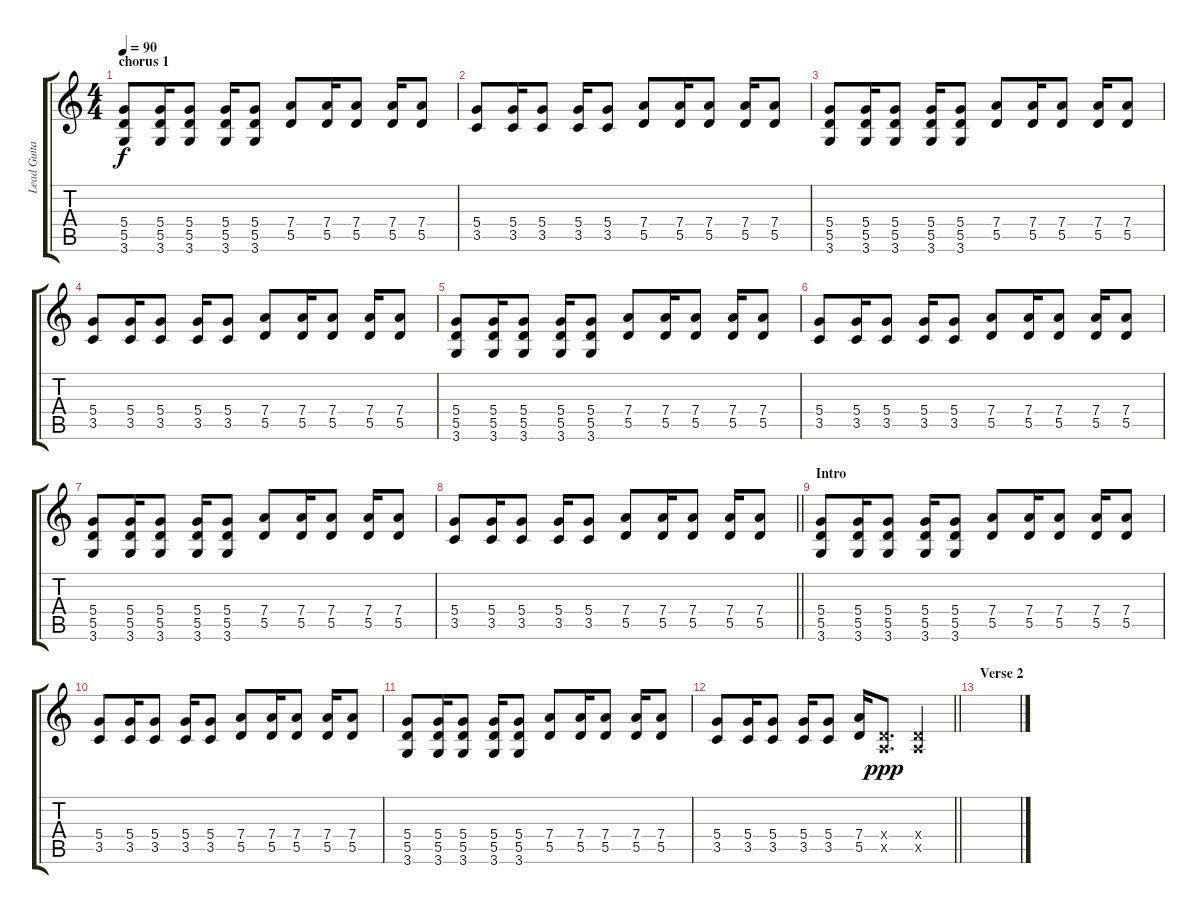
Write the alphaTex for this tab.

\track ("Lead Guitar" "Lead Guita") {instrument overdrivenguitar}
\staff {score tabs}
\tuning (E4 B3 G3 D3 A2 E2) {hide}
\ts (4 4)
\section ("" "chorus 1")
\tempo 90
\clef g2
\ks c
(5.4 5.5 3.6).8{dy f} (5.4 5.5 3.6).16 (5.4 5.5 3.6).8 (5.4 5.5 3.6).16 (5.4 5.5 3.6).8 (7.4 5.5).8 (7.4 5.5).16 (7.4 5.5).8 (7.4 5.5).16 (7.4 5.5).8 |
(5.4 3.5).8 (5.4 3.5).16 (5.4 3.5).8 (5.4 3.5).16 (5.4 3.5).8 (7.4 5.5).8 (7.4 5.5).16 (7.4 5.5).8 (7.4 5.5).16 (7.4 5.5).8 |
(5.4 5.5 3.6).8 (5.4 5.5 3.6).16 (5.4 5.5 3.6).8 (5.4 5.5 3.6).16 (5.4 5.5 3.6).8 (7.4 5.5).8 (7.4 5.5).16 (7.4 5.5).8 (7.4 5.5).16 (7.4 5.5).8 |
(5.4 3.5).8 (5.4 3.5).16 (5.4 3.5).8 (5.4 3.5).16 (5.4 3.5).8 (7.4 5.5).8 (7.4 5.5).16 (7.4 5.5).8 (7.4 5.5).16 (7.4 5.5).8 |
(5.4 5.5 3.6).8 (5.4 5.5 3.6).16 (5.4 5.5 3.6).8 (5.4 5.5 3.6).16 (5.4 5.5 3.6).8 (7.4 5.5).8 (7.4 5.5).16 (7.4 5.5).8 (7.4 5.5).16 (7.4 5.5).8 |
(5.4 3.5).8 (5.4 3.5).16 (5.4 3.5).8 (5.4 3.5).16 (5.4 3.5).8 (7.4 5.5).8 (7.4 5.5).16 (7.4 5.5).8 (7.4 5.5).16 (7.4 5.5).8 |
(5.4 5.5 3.6).8 (5.4 5.5 3.6).16 (5.4 5.5 3.6).8 (5.4 5.5 3.6).16 (5.4 5.5 3.6).8 (7.4 5.5).8 (7.4 5.5).16 (7.4 5.5).8 (7.4 5.5).16 (7.4 5.5).8 |
\barLineRight lightlight
(5.4 3.5).8 (5.4 3.5).16 (5.4 3.5).8 (5.4 3.5).16 (5.4 3.5).8 (7.4 5.5).8 (7.4 5.5).16 (7.4 5.5).8 (7.4 5.5).16 (7.4 5.5).8 |
\section ("" "Intro")
(5.4 5.5 3.6).8 (5.4 5.5 3.6).16 (5.4 5.5 3.6).8 (5.4 5.5 3.6).16 (5.4 5.5 3.6).8 (7.4 5.5).8 (7.4 5.5).16 (7.4 5.5).8 (7.4 5.5).16 (7.4 5.5).8 |
(5.4 3.5).8 (5.4 3.5).16 (5.4 3.5).8 (5.4 3.5).16 (5.4 3.5).8 (7.4 5.5).8 (7.4 5.5).16 (7.4 5.5).8 (7.4 5.5).16 (7.4 5.5).8 |
(5.4 5.5 3.6).8 (5.4 5.5 3.6).16 (5.4 5.5 3.6).8 (5.4 5.5 3.6).16 (5.4 5.5 3.6).8 (7.4 5.5).8 (7.4 5.5).16 (7.4 5.5).8 (7.4 5.5).16 (7.4 5.5).8 |
\barLineRight lightlight
(5.4 3.5).8 (5.4 3.5).16 (5.4 3.5).8 (5.4 3.5).16 (5.4 3.5).8 (7.4 5.5).16 (0.4{x} 0.5{x}).8{d dy ppp} (0.4{x} 0.5{x}).4 |
\section ("" "Verse 2")
